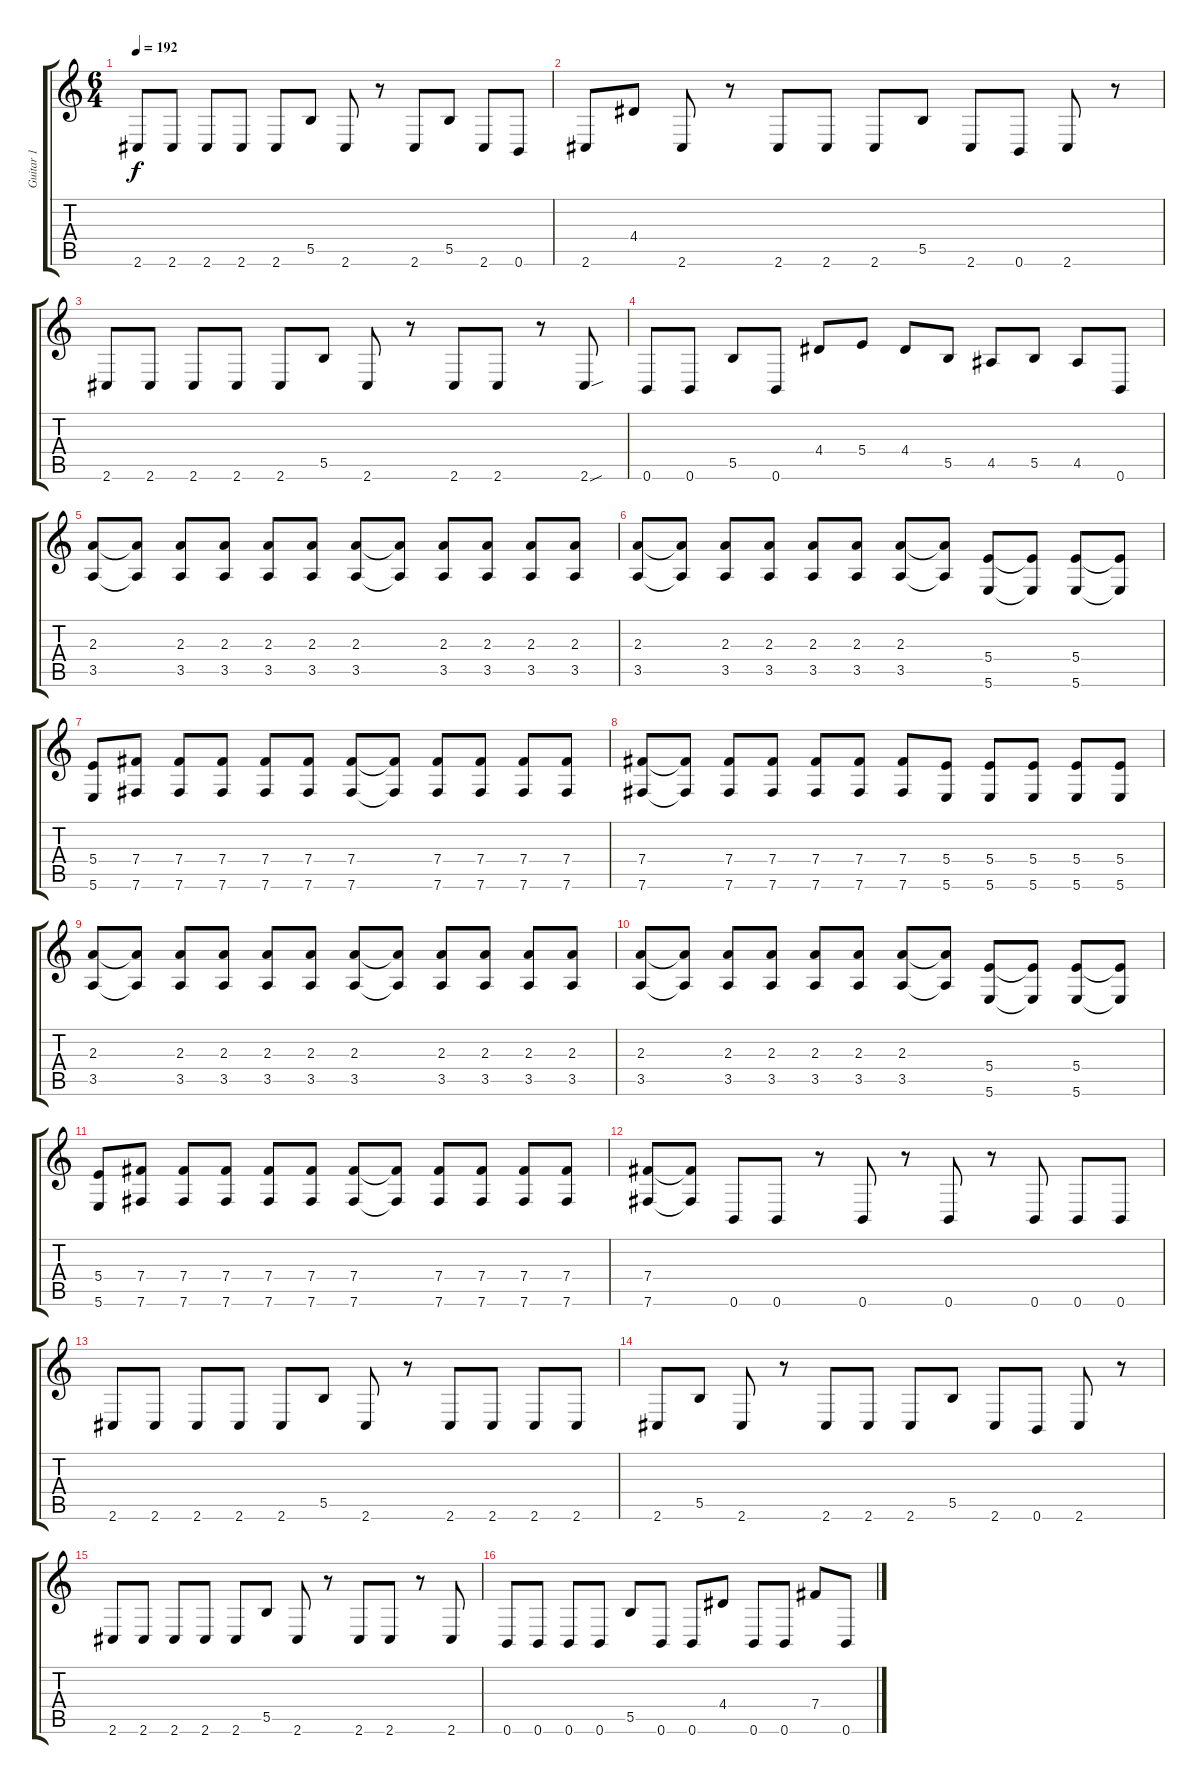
\track ("Guitar 1" "Guitar 1") {instrument distortionguitar}
\staff {score tabs}
\tuning (E4 B3 G3 B2 Gb2 B1) {hide}
\ts (6 4)
\tempo 192
\clef g2
\ks c
2.6.8{dy f} 2.6.8 2.6.8 2.6.8 2.6.8 5.5.8 2.6.8 r.8 2.6.8 5.5.8 2.6.8 0.6.8 |
2.6.8 4.4.8 2.6.8 r.8 2.6.8 2.6.8 2.6.8 5.5.8 2.6.8 0.6.8 2.6.8 r.8 |
2.6.8 2.6.8 2.6.8 2.6.8 2.6.8 5.5.8 2.6.8 r.8 2.6.8 2.6.8 r.8 2.6{sou}.8 |
0.6.8 0.6.8 5.5.8 0.6.8 4.4.8 5.4.8 4.4.8 5.5.8 4.5.8 5.5.8 4.5.8 0.6.8 |
(2.3 3.5).8 (2.3{t} 3.5{t}).8 (2.3 3.5).8 (2.3 3.5).8 (2.3 3.5).8 (2.3 3.5).8 (2.3 3.5).8 (2.3{t} 3.5{t}).8 (2.3 3.5).8 (2.3 3.5).8 (2.3 3.5).8 (2.3 3.5).8 |
(2.3 3.5).8 (2.3{t} 3.5{t}).8 (2.3 3.5).8 (2.3 3.5).8 (2.3 3.5).8 (2.3 3.5).8 (2.3 3.5).8 (2.3{t} 3.5{t}).8 (5.4 5.6).8 (5.4{t} 5.6{t}).8 (5.4 5.6).8 (5.4{t} 5.6{t}).8 |
(5.4 5.6).8 (7.4 7.6).8 (7.4 7.6).8 (7.4 7.6).8 (7.4 7.6).8 (7.4 7.6).8 (7.4 7.6).8 (7.4{t} 7.6{t}).8 (7.4 7.6).8 (7.4 7.6).8 (7.4 7.6).8 (7.4 7.6).8 |
(7.4 7.6).8 (7.4{t} 7.6{t}).8 (7.4 7.6).8 (7.4 7.6).8 (7.4 7.6).8 (7.4 7.6).8 (7.4 7.6).8 (5.4 5.6).8 (5.4 5.6).8 (5.4 5.6).8 (5.4 5.6).8 (5.4 5.6).8 |
(2.3 3.5).8 (2.3{t} 3.5{t}).8 (2.3 3.5).8 (2.3 3.5).8 (2.3 3.5).8 (2.3 3.5).8 (2.3 3.5).8 (2.3{t} 3.5{t}).8 (2.3 3.5).8 (2.3 3.5).8 (2.3 3.5).8 (2.3 3.5).8 |
(2.3 3.5).8 (2.3{t} 3.5{t}).8 (2.3 3.5).8 (2.3 3.5).8 (2.3 3.5).8 (2.3 3.5).8 (2.3 3.5).8 (2.3{t} 3.5{t}).8 (5.4 5.6).8 (5.4{t} 5.6{t}).8 (5.4 5.6).8 (5.4{t} 5.6{t}).8 |
(5.4 5.6).8 (7.4 7.6).8 (7.4 7.6).8 (7.4 7.6).8 (7.4 7.6).8 (7.4 7.6).8 (7.4 7.6).8 (7.4{t} 7.6{t}).8 (7.4 7.6).8 (7.4 7.6).8 (7.4 7.6).8 (7.4 7.6).8 |
(7.4 7.6).8 (7.4{t} 7.6{t}).8 0.6.8 0.6.8 r.8 0.6.8 r.8 0.6.8 r.8 0.6.8 0.6.8 0.6.8 |
2.6.8 2.6.8 2.6.8 2.6.8 2.6.8 5.5.8 2.6.8 r.8 2.6.8 2.6.8 2.6.8 2.6.8 |
2.6.8 5.5.8 2.6.8 r.8 2.6.8 2.6.8 2.6.8 5.5.8 2.6.8 0.6.8 2.6.8 r.8 |
2.6.8 2.6.8 2.6.8 2.6.8 2.6.8 5.5.8 2.6.8 r.8 2.6.8 2.6.8 r.8 2.6.8 |
0.6.8 0.6.8 0.6.8 0.6.8 5.5.8 0.6.8 0.6.8 4.4.8 0.6.8 0.6.8 7.4.8 0.6.8
